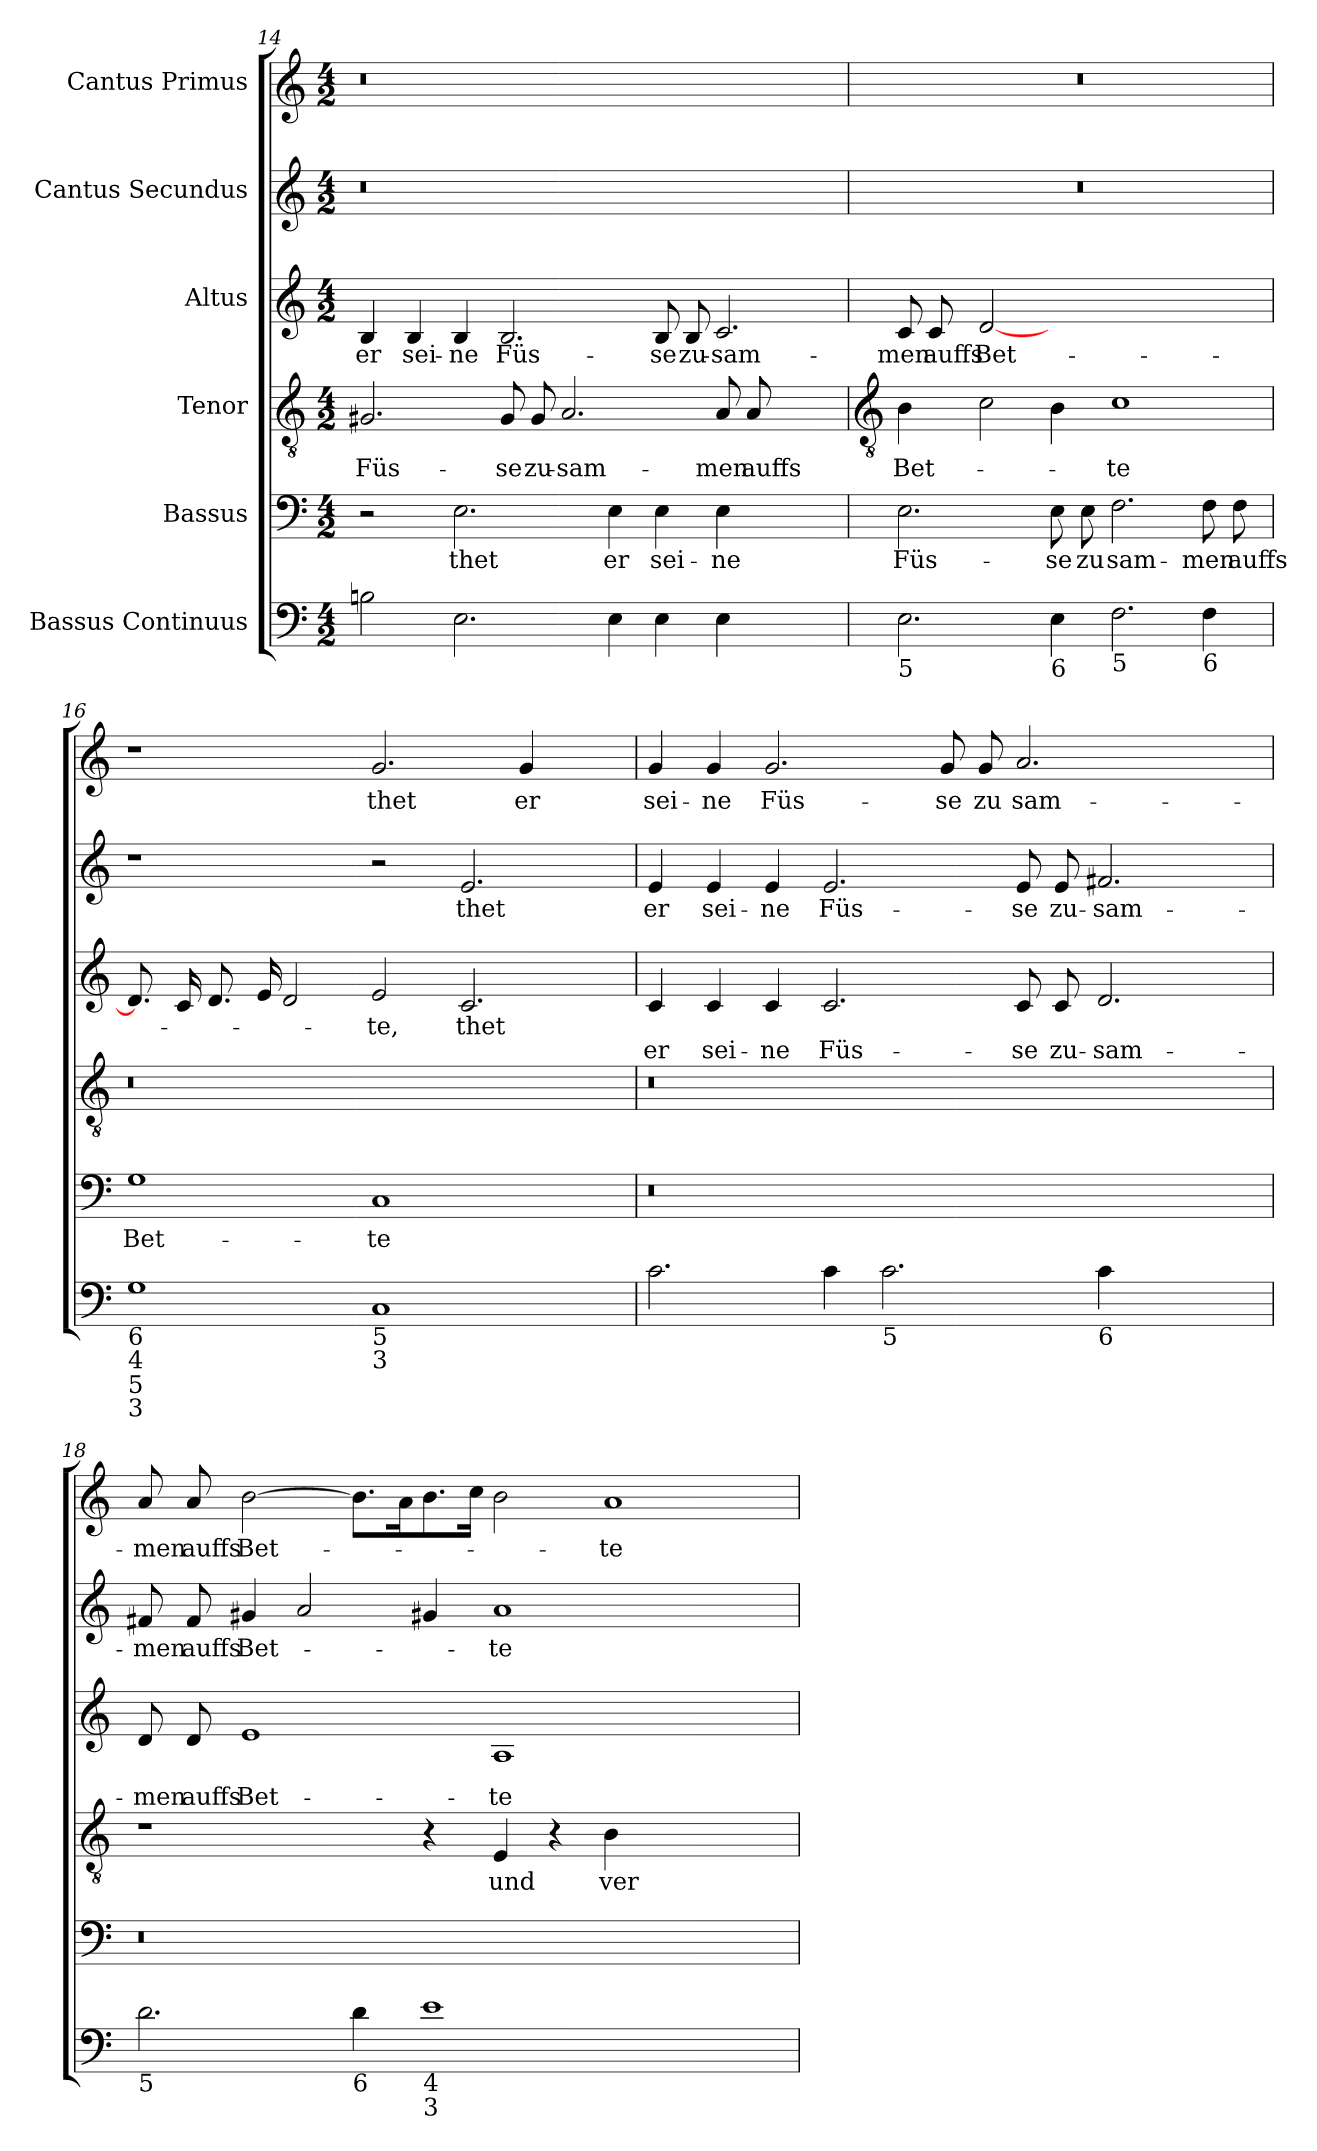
**kern	**kern	**text	**kern	**text	**kern	**text	**text	**kern	**text	**kern	**text
*part6	*part5	*part5	*part4	*part4	*part3	*part3	*part3	*part2	*part2	*part1	*part1
*staff6	*staff5	*staff5	*staff4	*staff4	*staff3	*staff3	*staff3	*staff2	*staff2	*staff1	*staff1
*I"Bassus Continuus	*I"Bassus	*	*I"Tenor	*	*I"Altus	*	*	*I"Cantus Secundus	*	*I"Cantus Primus	*
*clefF4	*clefF4	*	*clefGv2	*	*clefG2	*	*	*clefG2	*	*clefG2	*
*k[]	*k[]	*	*k[]	*	*k[]	*	*	*k[]	*	*k[]	*
*C:	*C:	*	*C:	*	*C:	*	*	*C:	*	*C:	*
*M4/2	*M4/2	*	*M4/2	*	*M4/2	*	*	*M4/2	*	*M4/2	*
=14	=14	=14	=14	=14	=14	=14	=14	=14	=14	=14	=14
!	!	!	!	!LO:LY:b	!	!LO:LY:b	!	!	!	!	!
2Bn	2r	.	2.G#	Füs-	4B	er	.	0r	.	0r	.
!	!	!	!	!	!	!LO:LY:b	!	!	!	!	!
.	.	.	.	.	4B	sei-	.	.	.	.	.
!	!	!LO:LY:b	!	!	!	!LO:LY:b	!	!	!	!	!
2.E	2.E	thet	.	.	4B	-ne	.	.	.	.	.
!	!	!	!	!LO:LY:b	!	!LO:LY:b	!	!	!	!	!
.	.	.	8G#	-se	2.B	Füs-	.	.	.	.	.
!	!	!	!	!LO:LY:b	!	!	!	!	!	!	!
.	.	.	8G#	zu-	.	.	.	.	.	.	.
!	!	!	!	!LO:LY:b	!	!	!	!	!	!	!
.	.	.	2.A	-sam-	.	.	.	.	.	.	.
!	!	!LO:LY:b	!	!	!	!	!	!	!	!	!
4E	4E	er	.	.	.	.	.	.	.	.	.
!	!	!LO:LY:b	!	!	!	!LO:LY:b	!	!	!	!	!
4E	4E	sei-	.	.	8B	-se	.	.	.	.	.
!	!	!	!	!	!	!LO:LY:b	!	!	!	!	!
.	.	.	.	.	8B	zu-	.	.	.	.	.
!	!	!LO:LY:b	!	!LO:LY:b	!	!LO:LY:b	!	!	!	!	!
4E	4E	-ne	8A	-men	2.c	-sam-	.	.	.	.	.
!	!	!	!	!LO:LY:b	!	!	!	!	!	!	!
.	.	.	8A	auffs	.	.	.	.	.	.	.
2ryy	2ryy	.	2ryy	.	.	.	.	2ryy	.	2ryy	.
!!LO:LB:g=z
=15	=15	=15	=15	=15	=15	=15	=15	=15	=15	=15	=15
*	*	*	*clefGv2	*	*	*	*	*	*	*	*
!LO:TX:b:t=5	!	!	!	!	!	!	!	!	!	!	!
!	!	!LO:LY:b	!	!LO:LY:b	!	!LO:LY:b	!	!	!	!	!
2.E	2.E	Füs-	4B	Bet-	8c	-men	.	0r	.	0r	.
!	!	!	!	!	!	!LO:LY:b	!	!	!	!	!
.	.	.	.	.	8c	auffs	.	.	.	.	.
!	!	!	!	!	!	!LO:LY:b	!	!	!	!	!
.	.	.	2c	.	[2d	Bet-	.	.	.	.	.
!LO:TX:b:t=6	!	!	!	!	!	!	!	!	!	!	!
!	!	!LO:LY:b	!	!	!	!	!	!	!	!	!
4E	8E	-se	4B	.	1ryy	.	.	.	.	.	.
!	!	!LO:LY:b	!	!	!	!	!	!	!	!	!
.	8E	zu	.	.	.	.	.	.	.	.	.
!LO:TX:b:t=5	!	!	!	!	!	!	!	!	!	!	!
!	!	!LO:LY:b	!	!LO:LY:b	!	!	!	!	!	!	!
2.F	2.F	sam-	1c	-te	.	.	.	.	.	.	.
!LO:TX:b:t=6	!	!	!	!	!	!	!	!	!	!	!
!	!	!LO:LY:b	!	!	!	!	!	!	!	!	!
4F	8F	-men	.	.	4ryy	.	.	.	.	.	.
!	!	!LO:LY:b	!	!	!	!	!	!	!	!	!
.	8F	auffs	.	.	.	.	.	.	.	.	.
!!LO:LB:g=z
=16	=16	=16	=16	=16	=16	=16	=16	=16	=16	=16	=16
!LO:TX:b:t=6\n4	!	!	!	!	!	!	!	!	!	!	!
!LO:TX:b:t=5\n3	!	!	!	!	!	!	!	!	!	!	!
!	!	!LO:LY:b	!	!	!	!	!	!	!	!	!
1G	1G	Bet-	0r	.	8.dL]	.	.	1r	.	1r	.
.	.	.	.	.	16cL	.	.	.	.	.	.
.	.	.	.	.	8.d	.	.	.	.	.	.
.	.	.	.	.	16eJ	.	.	.	.	.	.
.	.	.	.	.	2d	.	.	.	.	.	.
!LO:TX:b:t=5\n3	!	!	!	!	!	!	!	!	!	!	!
!	!	!LO:LY:b	!	!	!	!LO:LY:b	!	!	!	!	!LO:LY:b
1C	1C	-te	.	.	2e	-te,	.	2r	.	2.g	thet
!	!	!	!	!	!	!LO:LY:b	!	!	!LO:LY:b	!	!
.	.	.	.	.	2.c	thet	.	2.e	thet	.	.
!	!	!	!	!	!	!	!	!	!	!	!LO:LY:b
.	.	.	.	.	.	.	.	.	.	4g	er
4ryy	4ryy	.	4ryy	.	.	.	.	.	.	4ryy	.
=17	=17	=17	=17	=17	=17	=17	=17	=17	=17	=17	=17
!	!	!	!	!	!	!	!LO:LY:b	!	!LO:LY:b	!	!LO:LY:b
2.c	0r	.	0r	.	4c	.	er	4e	er	4g	sei-
!	!	!	!	!	!	!	!LO:LY:b	!	!LO:LY:b	!	!LO:LY:b
.	.	.	.	.	4c	.	sei-	4e	sei-	4g	-ne
!	!	!	!	!	!	!	!LO:LY:b	!	!LO:LY:b	!	!LO:LY:b
.	.	.	.	.	4c	.	-ne	4e	-ne	2.g	Füs-
!	!	!	!	!	!	!	!LO:LY:b	!	!LO:LY:b	!	!
4c	.	.	.	.	2.c	.	Füs-	2.e	Füs-	.	.
!LO:TX:b:t=5	!	!	!	!	!	!	!	!	!	!	!
2.c	.	.	.	.	.	.	.	.	.	.	.
!	!	!	!	!	!	!	!	!	!	!	!LO:LY:b
.	.	.	.	.	.	.	.	.	.	8g	-se
!	!	!	!	!	!	!	!	!	!	!	!LO:LY:b
.	.	.	.	.	.	.	.	.	.	8g	zu
!	!	!	!	!	!	!	!LO:LY:b	!	!LO:LY:b	!	!LO:LY:b
.	.	.	.	.	8c	.	-se	8e	-se	2.a	sam-
!	!	!	!	!	!	!	!LO:LY:b	!	!LO:LY:b	!	!
.	.	.	.	.	8c	.	zu-	8e	zu-	.	.
!LO:TX:b:t=6	!	!	!	!	!	!	!	!	!	!	!
!	!	!	!	!	!	!	!LO:LY:b	!	!LO:LY:b	!	!
4c	.	.	.	.	2.d	.	-sam-	2.f#X	-sam-	.	.
2ryy	2ryy	.	2ryy	.	.	.	.	.	.	.	.
.	.	.	.	.	.	.	.	.	.	4ryy	.
=18	=18	=18	=18	=18	=18	=18	=18	=18	=18	=18	=18
!LO:TX:b:t=5	!	!	!	!	!	!	!	!	!	!	!
!	!	!	!	!	!	!	!LO:LY:b	!	!LO:LY:b	!	!LO:LY:b
2.d	0r	.	1r	.	8d	.	-men	8f#X	-men	8a	-men
!	!	!	!	!	!	!	!LO:LY:b	!	!LO:LY:b	!	!LO:LY:b
.	.	.	.	.	8d	.	auffs	8f#	auffs	8a	auffs
!	!	!	!	!	!	!	!LO:LY:b	!	!LO:LY:b	!	!LO:LY:b
.	.	.	.	.	1e	.	Bet-	4g#X	Bet-	[2b	Bet-
.	.	.	.	.	.	.	.	2a	.	.	.
!LO:TX:b:t=6	!	!	!	!	!	!	!	!	!	!	!
4d	.	.	.	.	.	.	.	.	.	8.bL]	.
.	.	.	.	.	.	.	.	.	.	16a	.
!LO:TX:b:t=4	!	!	!	!	!	!	!	!	!	!	!
!LO:TX:b:t=3	!	!	!	!	!	!	!	!	!	!	!
1e	.	.	4r	.	.	.	.	4g#X	.	8.b	.
.	.	.	.	.	.	.	.	.	.	16ccJ	.
!	!	!	!	!LO:LY:b	!	!	!LO:LY:b	!	!LO:LY:b	!	!
.	.	.	4E	und	1A	.	-te	1a	-te	2b	.
.	.	.	4r	.	.	.	.	.	.	.	.
!	!	!	!	!LO:LY:b	!	!	!	!	!	!	!LO:LY:b
.	.	.	4B	ver-	.	.	.	.	.	1a	-te
2.ryy	2.ryy	.	2.ryy	.	.	.	.	.	.	.	.
.	.	.	.	.	2ryy	.	.	2ryy	.	.	.
=	=	=	=	=	=	=	=	=	=	=	=
*-	*-	*-	*-	*-	*-	*-	*-	*-	*-	*-	*-
